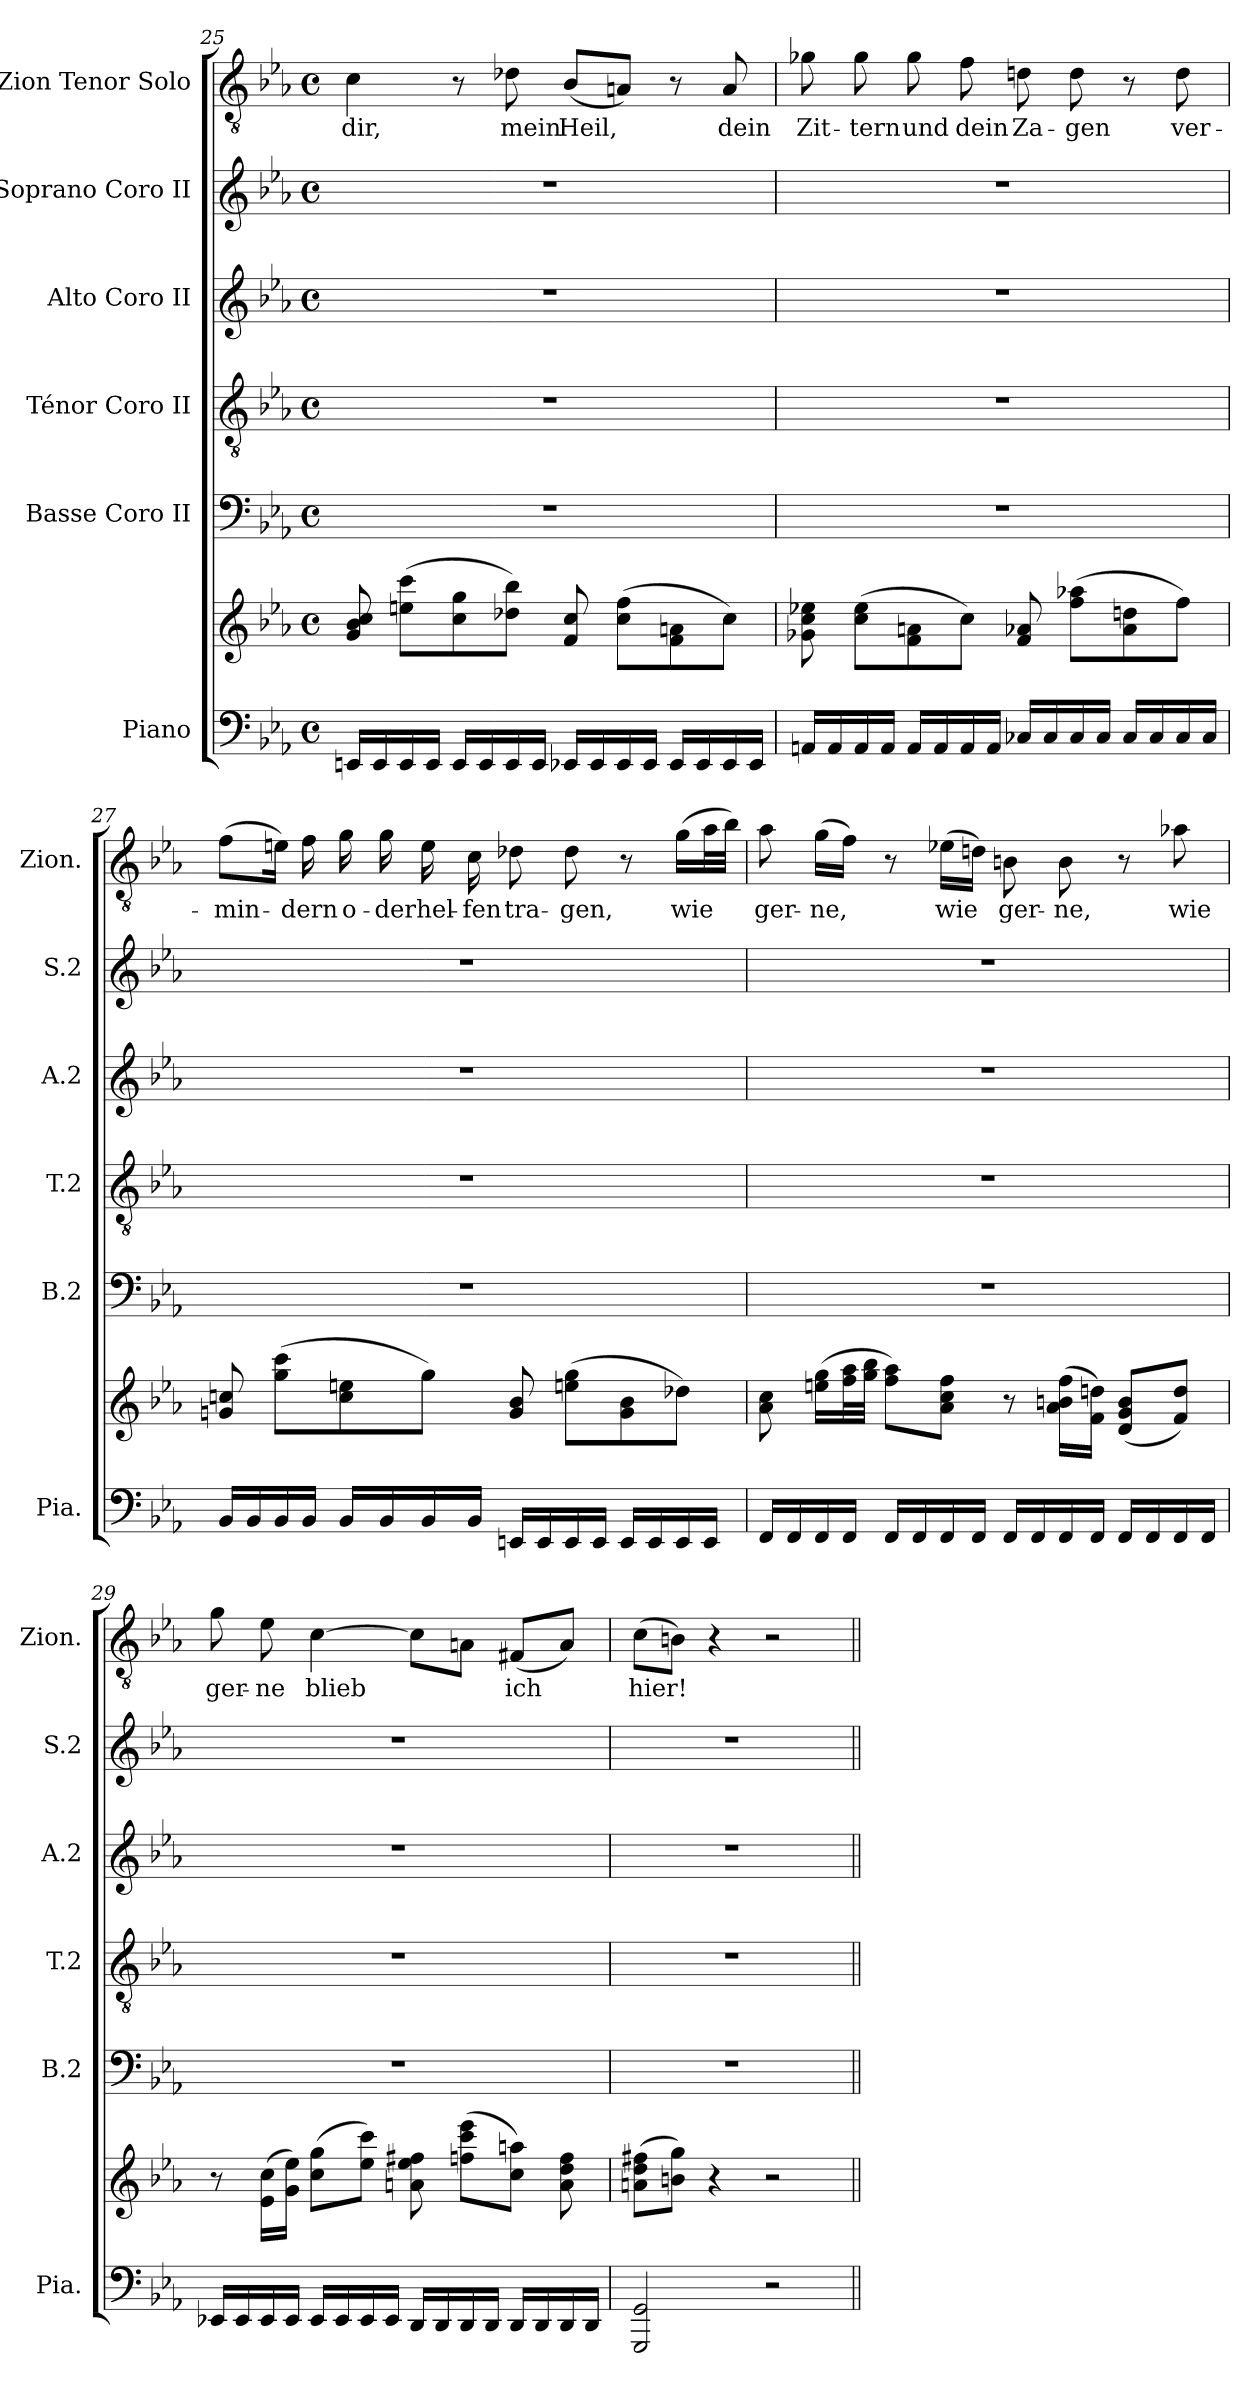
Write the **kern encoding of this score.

**kern	**kern	**kern	**kern	**kern	**kern	**kern	**text
*part6	*part6	*part5	*part4	*part3	*part2	*part1	*part1
*staff7	*staff6	*staff5	*staff4	*staff3	*staff2	*staff1	*staff1
*I"Piano	*	*I"Basse Coro II	*I"Ténor Coro II	*I"Alto Coro II	*I"Soprano Coro II	*I"Zion Tenor Solo	*
*I'Pia.	*	*I'B.2	*I'T.2	*I'A.2	*I'S.2	*I'Zion.	*
!!LO:LB:g=z
*clefF4	*clefG2	*clefF4	*clefGv2	*clefG2	*clefG2	*clefGv2	*
*k[b-e-a-]	*k[b-e-a-]	*k[b-e-a-]	*k[b-e-a-]	*k[b-e-a-]	*k[b-e-a-]	*k[b-e-a-]	*
*M4/4	*M4/4	*M4/4	*M4/4	*M4/4	*M4/4	*M4/4	*
*met(c)	*met(c)	*met(c)	*met(c)	*met(c)	*met(c)	*met(c)	*
=25	=25	=25	=25	=25	=25	=25	=25
16EEn/LL	8g/ 8b-/ 8cc/	1r	1r	1r	1r	4c\	dir,
16EE/	.	.	.	.	.	.	.
16EE/	(8een\ 8ccc\L	.	.	.	.	.	.
16EE/JJ	.	.	.	.	.	.	.
16EE/LL	8cc\ 8gg\	.	.	.	.	8r	.
16EE/	.	.	.	.	.	.	.
16EE/	8dd-X\ 8bb-\J)	.	.	.	.	8d-X\	mein
16EE/JJ	.	.	.	.	.	.	.
16EE-X/LL	8f/ 8cc/	.	.	.	.	(8B-/L	Heil,
16EE-/	.	.	.	.	.	.	.
16EE-/	(8cc\ 8ff\L	.	.	.	.	8An/J)	.
16EE-/JJ	.	.	.	.	.	.	.
16EE-/LL	8f\ 8an\	.	.	.	.	8r	.
16EE-/	.	.	.	.	.	.	.
16EE-/	8cc\J)	.	.	.	.	8A/	dein
16EE-/JJ	.	.	.	.	.	.	.
=26	=26	=26	=26	=26	=26	=26	=26
16AAn/LL	8g-X\ 8cc\ 8ee-X\	1r	1r	1r	1r	8g-X\	Zit-
16AA/	.	.	.	.	.	.	.
16AA/	(8cc\ 8ee-\L	.	.	.	.	8g-\	-tern
16AA/JJ	.	.	.	.	.	.	.
16AA/LL	8f\ 8an\	.	.	.	.	8g-\	und
16AA/	.	.	.	.	.	.	.
16AA/	8cc\J)	.	.	.	.	8f\	dein
16AA/JJ	.	.	.	.	.	.	.
16C-X/LL	8f/ 8a-X/	.	.	.	.	8dn\	Za-
16C-/	.	.	.	.	.	.	.
16C-/	(8ff\ 8aa-X\L	.	.	.	.	8d\	-gen
16C-/JJ	.	.	.	.	.	.	.
16C-/LL	8a-\ 8ddn\	.	.	.	.	8r	.
16C-/	.	.	.	.	.	.	.
16C-/	8ff\J)	.	.	.	.	8d\	ver-
16C-/JJ	.	.	.	.	.	.	.
=27	=27	=27	=27	=27	=27	=27	=27
16BB-/LL	8gn/ 8ccn/	1r	1r	1r	1r	(8f\L	-min-
16BB-/	.	.	.	.	.	.	.
16BB-/	(8gg\ 8ccc\L	.	.	.	.	16en\Jk)	.
16BB-/JJ	.	.	.	.	.	16f\	-dern
16BB-/LL	8cc\ 8een\	.	.	.	.	16g\	o-
16BB-/	.	.	.	.	.	16g\	-der
16BB-/	8gg\J)	.	.	.	.	16e\	hel-
16BB-/JJ	.	.	.	.	.	16c\	-fen
16EEn/LL	8g/ 8b-/	.	.	.	.	8d-X\	tra-
16EE/	.	.	.	.	.	.	.
16EE/	(8een\ 8gg\L	.	.	.	.	8d-\	-gen,
16EE/JJ	.	.	.	.	.	.	.
16EE/LL	8g\ 8b-\	.	.	.	.	8r	.
16EE/	.	.	.	.	.	.	.
16EE/	8dd-X\J)	.	.	.	.	(16g\LL	wie
16EE/JJ	.	.	.	.	.	32a-\L	.
.	.	.	.	.	.	32b-\JJJ)	.
!!LO:PB:g=z
=28	=28	=28	=28	=28	=28	=28	=28
16FF/LL	8a-\ 8cc\	1r	1r	1r	1r	8a-\	ger-
16FF/	.	.	.	.	.	.	.
16FF/	(16een\ 16gg\LL	.	.	.	.	(16g\LL	-ne,
16FF/JJ	32ff\ 32aa-\L	.	.	.	.	16f\JJ)	.
.	32gg\ 32bb-\JJJ	.	.	.	.	.	.
16FF/LL	8ff\ 8aa-\L)	.	.	.	.	8r	.
16FF/	.	.	.	.	.	.	.
16FF/	8a-\ 8cc\ 8ff\J	.	.	.	.	(16e-X\LL	wie
16FF/JJ	.	.	.	.	.	16dn\JJ)	.
16FF/LL	8r	.	.	.	.	8Bn\	ger-
16FF/	.	.	.	.	.	.	.
16FF/	(16a-\ 16bn\ 16ff\LL	.	.	.	.	8B\	-ne,
16FF/JJ	16f\ 16ddn\JJ)	.	.	.	.	.	.
16FF/LL	(8d/ 8g/ 8b/L	.	.	.	.	8r	.
16FF/	.	.	.	.	.	.	.
16FF/	8f/ 8dd/J)	.	.	.	.	8a-X\	wie
16FF/JJ	.	.	.	.	.	.	.
=29	=29	=29	=29	=29	=29	=29	=29
16EE-X/LL	8r	1r	1r	1r	1r	8g\	ger-
16EE-/	.	.	.	.	.	.	.
16EE-/	(16e-\ 16cc\LL	.	.	.	.	8e-\	-ne
16EE-/JJ	16g\ 16ee-\JJ)	.	.	.	.	.	.
16EE-/LL	(8cc\ 8gg\L	.	.	.	.	[4c\	blieb
16EE-/	.	.	.	.	.	.	.
16EE-/	8ee-\ 8ccc\J)	.	.	.	.	.	.
16EE-/JJ	.	.	.	.	.	.	.
16DD/LL	8an\ 8ee-\ 8ff#X\	.	.	.	.	8c\L]	.
16DD/	.	.	.	.	.	.	.
16DD/	(8ffn\ 8ccc\ 8eee-\L	.	.	.	.	8An\J	.
16DD/JJ	.	.	.	.	.	.	.
16DD/LL	8cc\ 8aan\J)	.	.	.	.	(8F#X/L	ich
16DD/	.	.	.	.	.	.	.
16DD/	8a\ 8dd\ 8ff\	.	.	.	.	8A/J)	.
16DD/JJ	.	.	.	.	.	.	.
=30	=30	=30	=30	=30	=30	=30	=30
2GGG/ 2GG/	(8an\ 8dd\ 8ff#X\L	1r	1r	1r	1r	(8c\L	hier!
.	8bn\ 8gg\J)	.	.	.	.	8Bn\J)	.
.	4r	.	.	.	.	4r	.
2r	2r	.	.	.	.	2r	.
=||	=||	=||	=||	=||	=||	=||	=||
*-	*-	*-	*-	*-	*-	*-	*-
